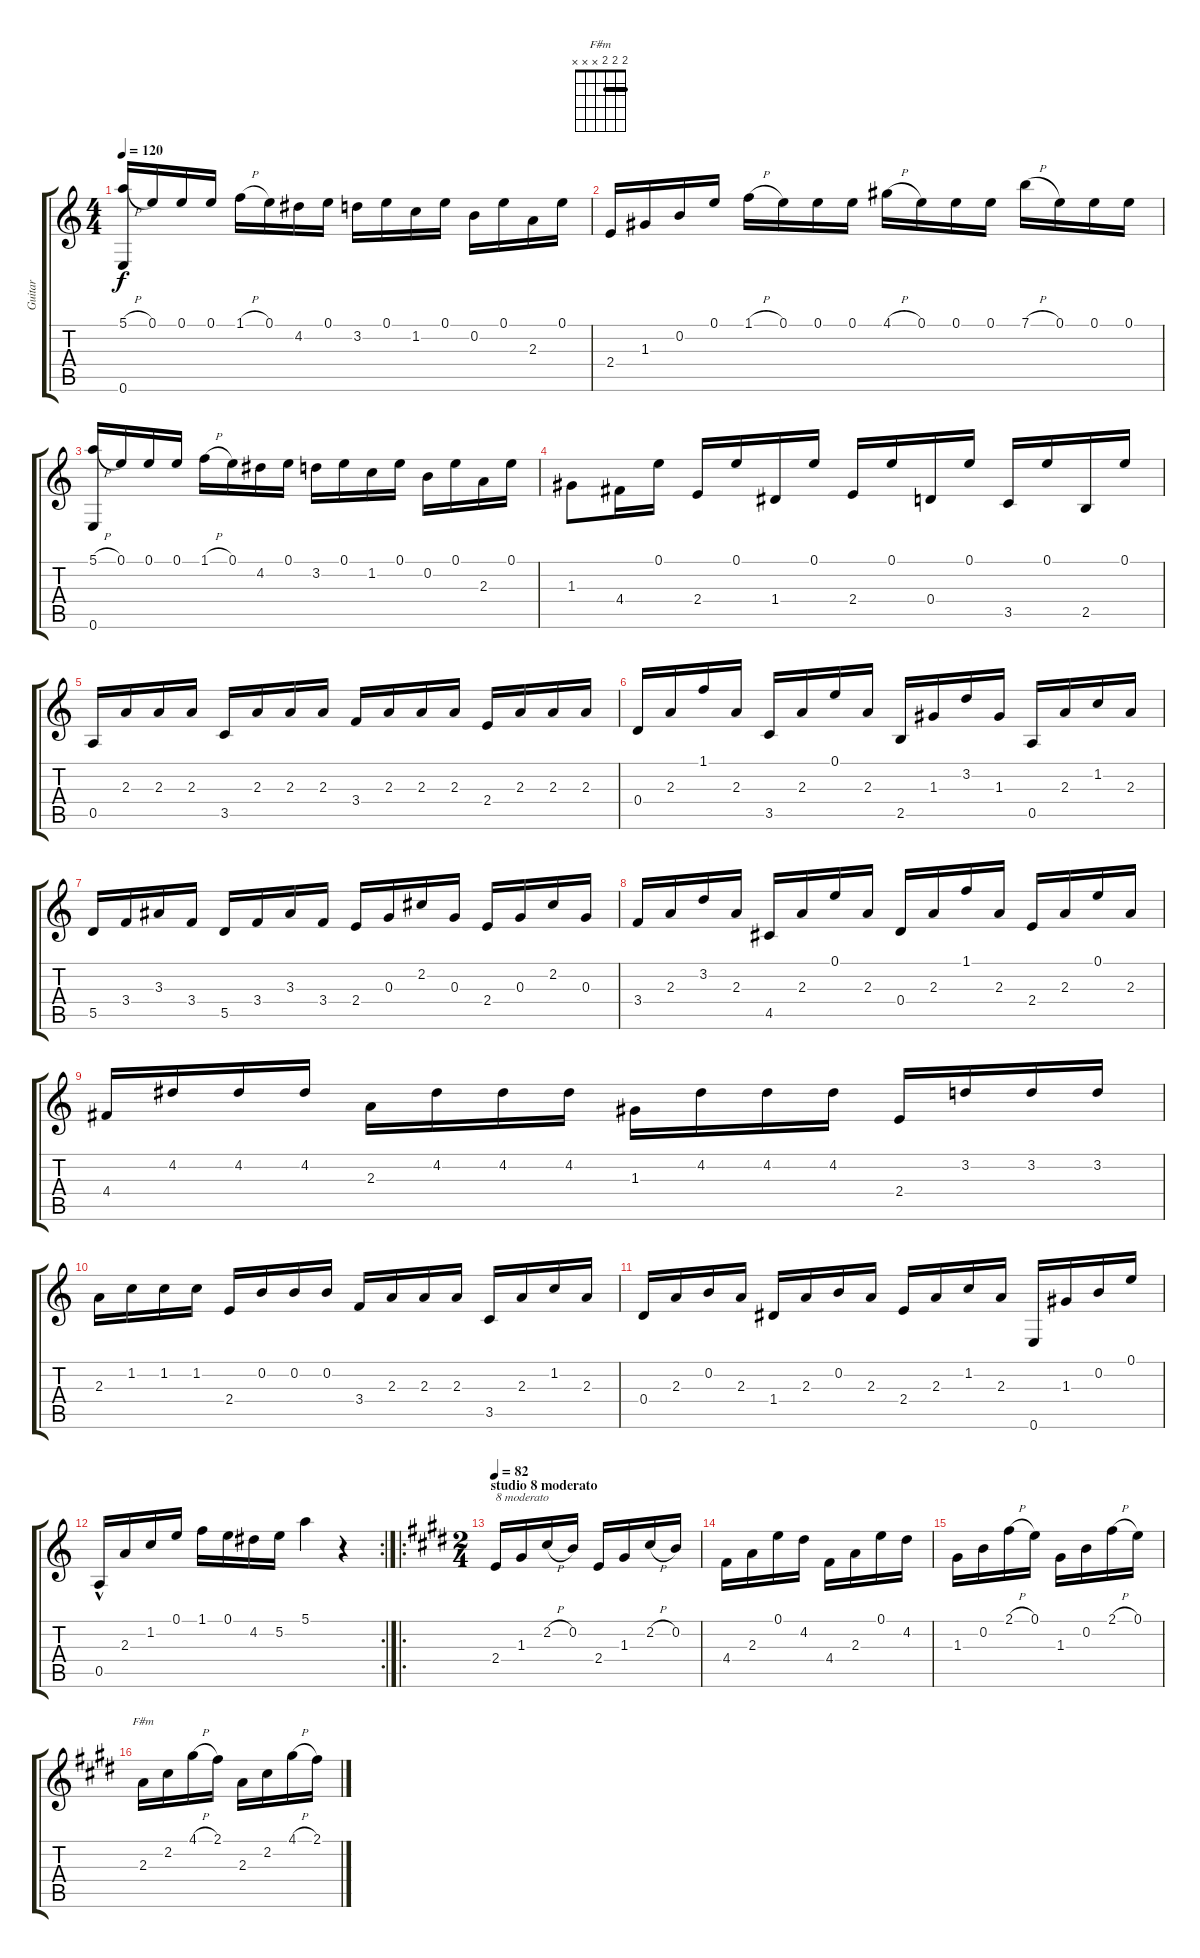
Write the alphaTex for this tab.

\track ("Guitar" "Guitar") {instrument acousticguitarnylon}
\staff {score tabs}
\tuning (E4 B3 G3 D3 A2 E2) {hide}
\chord ("F#m" 2 2 2 x x x) {barre 2}
\ts (4 4)
\tempo 120
\clef g2
\ks c
(5.1{h} 0.6).16{dy f} 0.1.16 0.1.16 0.1.16 1.1{h}.16 0.1.16 4.2.16 0.1.16 3.2.16 0.1.16 1.2.16 0.1.16 0.2.16 0.1.16 2.3.16 0.1.16 |
2.4.16 1.3.16 0.2.16 0.1.16 1.1{h}.16 0.1.16 0.1.16 0.1.16 4.1{h}.16 0.1.16 0.1.16 0.1.16 7.1{h}.16 0.1.16 0.1.16 0.1.16 |
(5.1{h} 0.6).16 0.1.16 0.1.16 0.1.16 1.1{h}.16 0.1.16 4.2.16 0.1.16 3.2.16 0.1.16 1.2.16 0.1.16 0.2.16 0.1.16 2.3.16 0.1.16 |
1.3.8 4.4.16 0.1.16 2.4.16 0.1.16 1.4.16 0.1.16 2.4.16 0.1.16 0.4.16 0.1.16 3.5.16 0.1.16 2.5.16 0.1.16 |
0.5.16 2.3.16 2.3.16 2.3.16 3.5.16 2.3.16 2.3.16 2.3.16 3.4.16 2.3.16 2.3.16 2.3.16 2.4.16 2.3.16 2.3.16 2.3.16 |
0.4.16 2.3.16 1.1.16 2.3.16 3.5.16 2.3.16 0.1.16 2.3.16 2.5.16 1.3.16 3.2.16 1.3.16 0.5.16 2.3.16 1.2.16 2.3.16 |
5.5.16 3.4.16 3.3.16 3.4.16 5.5.16 3.4.16 3.3.16 3.4.16 2.4.16 0.3.16 2.2.16 0.3.16 2.4.16 0.3.16 2.2.16 0.3.16 |
3.4.16 2.3.16 3.2.16 2.3.16 4.5.16 2.3.16 0.1.16 2.3.16 0.4.16 2.3.16 1.1.16 2.3.16 2.4.16 2.3.16 0.1.16 2.3.16 |
4.4.16 4.2.16 4.2.16 4.2.16 2.3.16 4.2.16 4.2.16 4.2.16 1.3.16 4.2.16 4.2.16 4.2.16 2.4.16 3.2.16 3.2.16 3.2.16 |
2.3.16 1.2.16 1.2.16 1.2.16 2.4.16 0.2.16 0.2.16 0.2.16 3.4.16 2.3.16 2.3.16 2.3.16 3.5.16 2.3.16 1.2.16 2.3.16 |
0.4.16 2.3.16 0.2.16 2.3.16 1.4.16 2.3.16 0.2.16 2.3.16 2.4.16 2.3.16 1.2.16 2.3.16 0.6.16 1.3.16 0.2.16 0.1.16 |
\rc 2
0.5{hac}.16 2.3.16 1.2.16 0.1.16 1.1.16 0.1.16 4.2.16 5.2.16 5.1.4 r.4 |
\ro
\ts (2 4)
\section ("" "studio 8 moderato")
\tempo 82
\ks e
2.4.16{txt "8 moderato"} 1.3.16 2.2{h}.16 0.2.16 2.4.16 1.3.16 2.2{h}.16 0.2.16 |
4.4.16 2.3.16 0.1.16 4.2.16 4.4.16 2.3.16 0.1.16 4.2.16 |
1.3.16 0.2.16 2.1{h}.16 0.1.16 1.3.16 0.2.16 2.1{h}.16 0.1.16 |
2.3.16{ch "F#m"} 2.2.16 4.1{h}.16 2.1.16 2.3.16 2.2.16 4.1{h}.16 2.1.16
